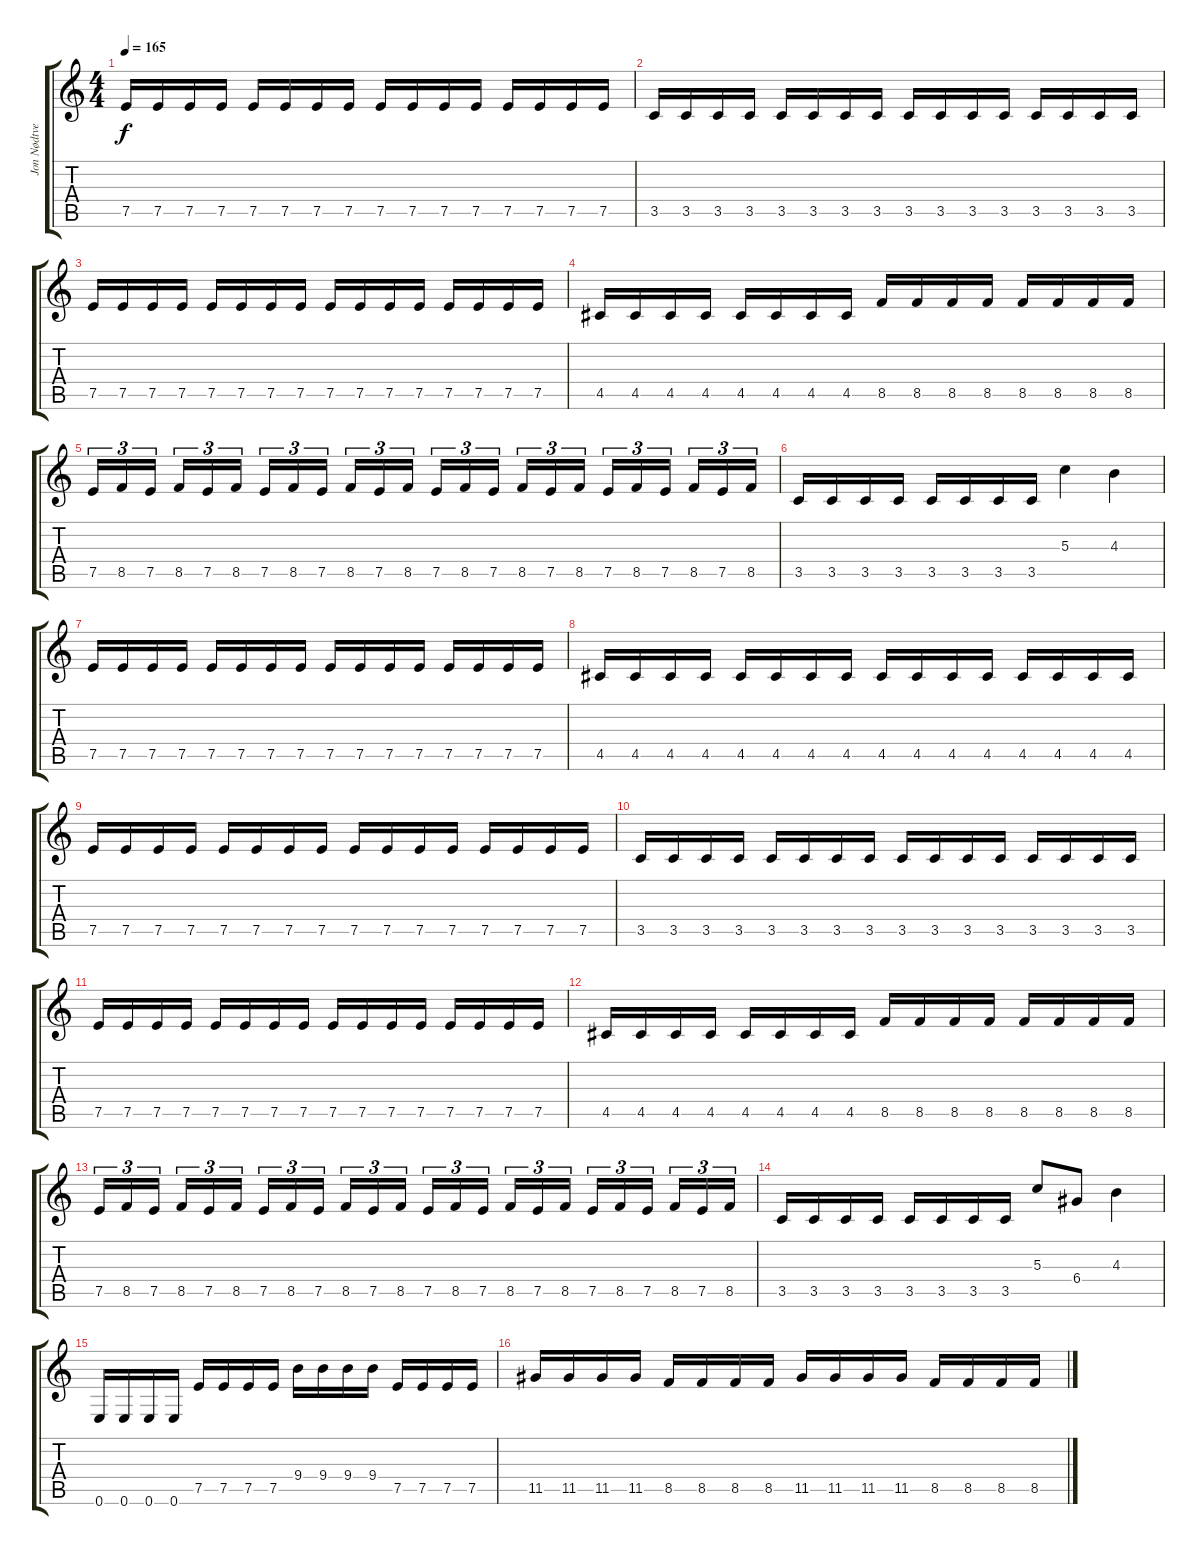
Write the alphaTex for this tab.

\track ("Jon Nødtveidt (Solo og Rhythme)" "Jon Nødtve") {instrument overdrivenguitar}
\staff {score tabs}
\tuning (E4 B3 G3 D3 A2 E2) {hide}
\ts (4 4)
\tempo 165
\clef g2
\ks c
7.5.16{dy f} 7.5.16 7.5.16 7.5.16 7.5.16 7.5.16 7.5.16 7.5.16 7.5.16 7.5.16 7.5.16 7.5.16 7.5.16 7.5.16 7.5.16 7.5.16 |
3.5.16 3.5.16 3.5.16 3.5.16 3.5.16 3.5.16 3.5.16 3.5.16 3.5.16 3.5.16 3.5.16 3.5.16 3.5.16 3.5.16 3.5.16 3.5.16 |
7.5.16 7.5.16 7.5.16 7.5.16 7.5.16 7.5.16 7.5.16 7.5.16 7.5.16 7.5.16 7.5.16 7.5.16 7.5.16 7.5.16 7.5.16 7.5.16 |
4.5.16 4.5.16 4.5.16 4.5.16 4.5.16 4.5.16 4.5.16 4.5.16 8.5.16 8.5.16 8.5.16 8.5.16 8.5.16 8.5.16 8.5.16 8.5.16 |
7.5.16{tu (3 2)} 8.5.16{tu (3 2)} 7.5.16{tu (3 2)} 8.5.16{tu (3 2)} 7.5.16{tu (3 2)} 8.5.16{tu (3 2)} 7.5.16{tu (3 2)} 8.5.16{tu (3 2)} 7.5.16{tu (3 2)} 8.5.16{tu (3 2)} 7.5.16{tu (3 2)} 8.5.16{tu (3 2)} 7.5.16{tu (3 2)} 8.5.16{tu (3 2)} 7.5.16{tu (3 2)} 8.5.16{tu (3 2)} 7.5.16{tu (3 2)} 8.5.16{tu (3 2)} 7.5.16{tu (3 2)} 8.5.16{tu (3 2)} 7.5.16{tu (3 2)} 8.5.16{tu (3 2)} 7.5.16{tu (3 2)} 8.5.16{tu (3 2)} |
3.5.16 3.5.16 3.5.16 3.5.16 3.5.16 3.5.16 3.5.16 3.5.16 5.3.4 4.3.4 |
7.5.16 7.5.16 7.5.16 7.5.16 7.5.16 7.5.16 7.5.16 7.5.16 7.5.16 7.5.16 7.5.16 7.5.16 7.5.16 7.5.16 7.5.16 7.5.16 |
4.5.16 4.5.16 4.5.16 4.5.16 4.5.16 4.5.16 4.5.16 4.5.16 4.5.16 4.5.16 4.5.16 4.5.16 4.5.16 4.5.16 4.5.16 4.5.16 |
7.5.16 7.5.16 7.5.16 7.5.16 7.5.16 7.5.16 7.5.16 7.5.16 7.5.16 7.5.16 7.5.16 7.5.16 7.5.16 7.5.16 7.5.16 7.5.16 |
3.5.16 3.5.16 3.5.16 3.5.16 3.5.16 3.5.16 3.5.16 3.5.16 3.5.16 3.5.16 3.5.16 3.5.16 3.5.16 3.5.16 3.5.16 3.5.16 |
7.5.16 7.5.16 7.5.16 7.5.16 7.5.16 7.5.16 7.5.16 7.5.16 7.5.16 7.5.16 7.5.16 7.5.16 7.5.16 7.5.16 7.5.16 7.5.16 |
4.5.16 4.5.16 4.5.16 4.5.16 4.5.16 4.5.16 4.5.16 4.5.16 8.5.16 8.5.16 8.5.16 8.5.16 8.5.16 8.5.16 8.5.16 8.5.16 |
7.5.16{tu (3 2)} 8.5.16{tu (3 2)} 7.5.16{tu (3 2)} 8.5.16{tu (3 2)} 7.5.16{tu (3 2)} 8.5.16{tu (3 2)} 7.5.16{tu (3 2)} 8.5.16{tu (3 2)} 7.5.16{tu (3 2)} 8.5.16{tu (3 2)} 7.5.16{tu (3 2)} 8.5.16{tu (3 2)} 7.5.16{tu (3 2)} 8.5.16{tu (3 2)} 7.5.16{tu (3 2)} 8.5.16{tu (3 2)} 7.5.16{tu (3 2)} 8.5.16{tu (3 2)} 7.5.16{tu (3 2)} 8.5.16{tu (3 2)} 7.5.16{tu (3 2)} 8.5.16{tu (3 2)} 7.5.16{tu (3 2)} 8.5.16{tu (3 2)} |
3.5.16 3.5.16 3.5.16 3.5.16 3.5.16 3.5.16 3.5.16 3.5.16 5.3.8 6.4.8 4.3.4 |
0.6.16 0.6.16 0.6.16 0.6.16 7.5.16 7.5.16 7.5.16 7.5.16 9.4.16 9.4.16 9.4.16 9.4.16 7.5.16 7.5.16 7.5.16 7.5.16 |
11.5.16 11.5.16 11.5.16 11.5.16 8.5.16 8.5.16 8.5.16 8.5.16 11.5.16 11.5.16 11.5.16 11.5.16 8.5.16 8.5.16 8.5.16 8.5.16
